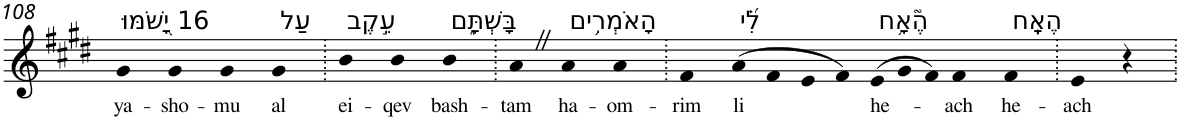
**kern	**text
*part1	*part1
*staff1	*staff1
*I"Piano	*
*I'Pno	*
!!LO:PB:g=z
*clefG2	*
*k[f#c#g#d#]	*
*E:	*
=108	=108
!LO:TX:a:t=16 יָ֭שֹׁמּוּ	!
!	!LO:LY:b
4g#	ya-
!	!LO:LY:b
4g#	-sho-
!	!LO:LY:b
4g#	-mu
!LO:TX:a:t=עַל	!
!	!LO:LY:b
4g#	al
=109.	=109.
!LO:TX:a:t=עֵ֣קֶב	!
!	!LO:LY:b
4b	ei-
!	!LO:LY:b
4b	-qev
!LO:TX:a:t=בָּשְׁתָּ֑ם	!
!	!LO:LY:b
4b	bash-
=110.	=110.
!	!LO:LY:b
4aZ	-tam
!LO:TX:a:t=הָאֹמְרִ֥ים	!
!	!LO:LY:b
4a	ha-
!	!LO:LY:b
4a	-om-
=111.	=111.
!	!LO:LY:b
4f#	-rim
!LO:TX:a:t=לִ֝֗י	!
!	!LO:LY:b
(>8a	li
8f#	.
8e	.
8f#)	.
*Xtuplet	*
!LO:TX:a:t=הֶ֘אָ֥ח	!
!	!LO:LY:b
(>12e	he-
12g#	.
12f#)	.
!	!LO:LY:b
4f#	-ach
!LO:TX:a:t=הֶאָֽח	!
!	!LO:LY:b
4f#	he-
=112.	=112.
!	!LO:LY:b
4e	-ach
4r	.
=.	=.
*-	*-
